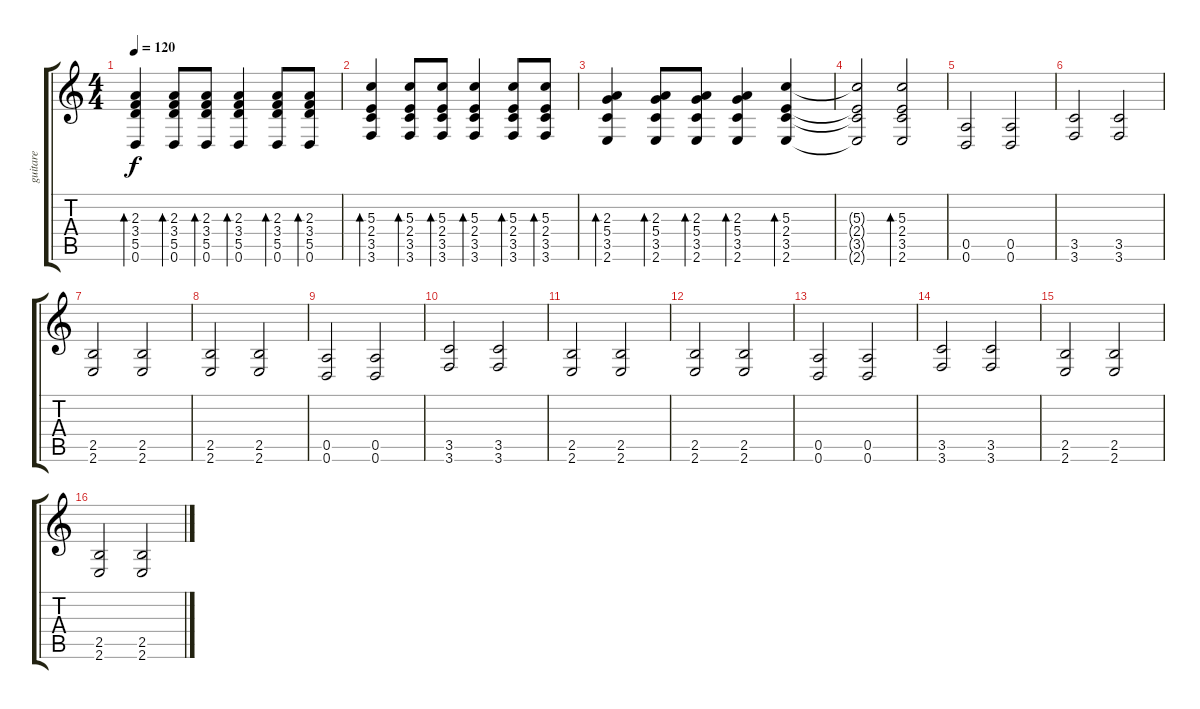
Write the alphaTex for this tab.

\track ("guitare" "guitare") {instrument acousticguitarsteel}
\staff {score tabs}
\tuning (E4 B3 G3 D3 A2 D2) {hide}
\ts (4 4)
\tempo 120
\clef g2
\ks c
(2.3 3.4 5.5 0.6).4{bd 120 dy f} (2.3 3.4 5.5 0.6).8{bd 120} (2.3 3.4 5.5 0.6).8{bd 120} (2.3 3.4 5.5 0.6).4{bd 120} (2.3 3.4 5.5 0.6).8{bd 120} (2.3 3.4 5.5 0.6).8{bd 120} |
(5.3 2.4 3.5 3.6).4{bd 120} (5.3 2.4 3.5 3.6).8{bd 120} (5.3 2.4 3.5 3.6).8{bd 120} (5.3 2.4 3.5 3.6).4{bd 120} (5.3 2.4 3.5 3.6).8{bd 120} (5.3 2.4 3.5 3.6).8{bd 120} |
(2.3 5.4 3.5 2.6).4{bd 120} (2.3 5.4 3.5 2.6).8{bd 120} (2.3 5.4 3.5 2.6).8{bd 120} (2.3 5.4 3.5 2.6).4{bd 120} (5.3 2.4 3.5 2.6).4{bd 120} |
(5.3{t} 2.4{t} 3.5{t} 2.6{t}).2 (5.3 2.4 3.5 2.6).2{bd 120} |
(0.5 0.6).2 (0.5 0.6).2 |
(3.5 3.6).2 (3.5 3.6).2 |
(2.5 2.6).2 (2.5 2.6).2 |
(2.5 2.6).2 (2.5 2.6).2 |
(0.5 0.6).2 (0.5 0.6).2 |
(3.5 3.6).2 (3.5 3.6).2 |
(2.5 2.6).2 (2.5 2.6).2 |
(2.5 2.6).2 (2.5 2.6).2 |
(0.5 0.6).2 (0.5 0.6).2 |
(3.5 3.6).2 (3.5 3.6).2 |
(2.5 2.6).2 (2.5 2.6).2 |
(2.5 2.6).2 (2.5 2.6).2
